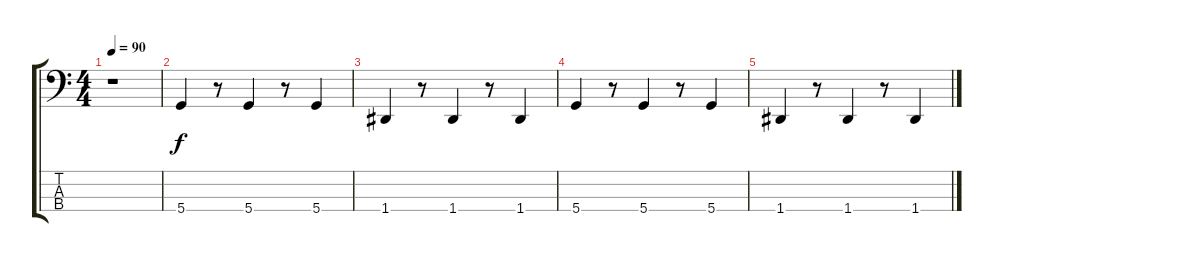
\track "" {instrument electricbasspick}
\staff {score tabs}
\tuning (G2 D2 A1 D1) {hide}
\ts (4 4)
\tempo 90
\clef f4
\ks c
r.1{dy f} |
5.4.4 r.8 5.4.4 r.8 5.4.4 |
1.4.4 r.8 1.4.4 r.8 1.4.4 |
5.4.4 r.8 5.4.4 r.8 5.4.4 |
1.4.4 r.8 1.4.4 r.8 1.4.4
